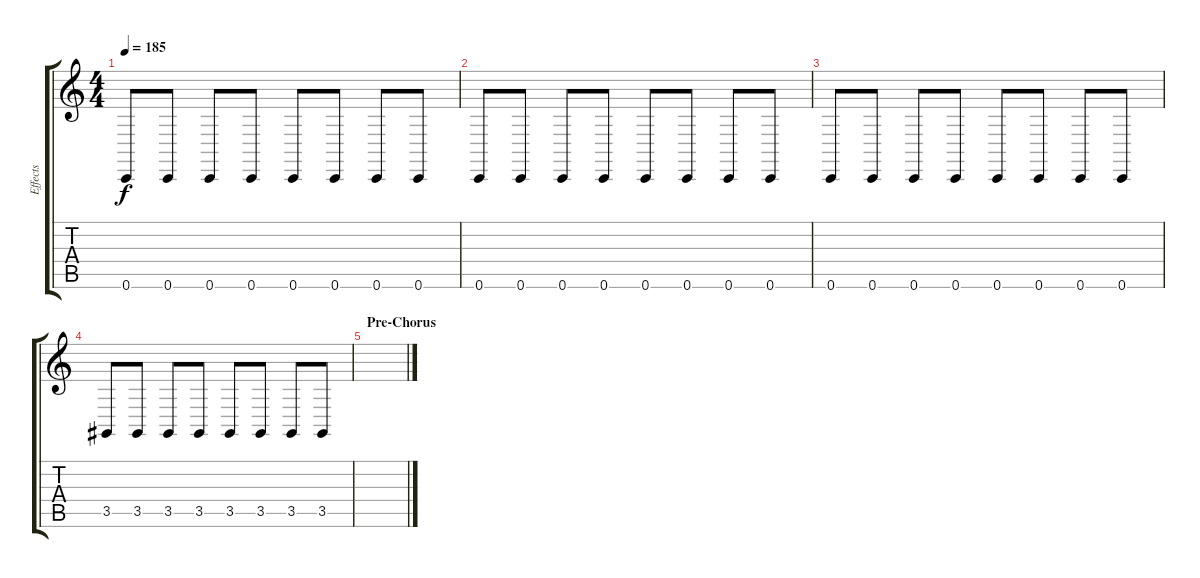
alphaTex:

\track ("Effects" "Effects") {instrument pad3polysynth}
\staff {score tabs}
\tuning (C4 G3 Eb3 Bb2 F2 C2) {hide}
\ts (4 4)
\tempo 185
\clef g2
\ks c
0.6.8{dy f} 0.6.8 0.6.8 0.6.8 0.6.8 0.6.8 0.6.8 0.6.8 |
0.6.8 0.6.8 0.6.8 0.6.8 0.6.8 0.6.8 0.6.8 0.6.8 |
0.6.8 0.6.8 0.6.8 0.6.8 0.6.8 0.6.8 0.6.8 0.6.8 |
3.5.8 3.5.8 3.5.8 3.5.8 3.5.8 3.5.8 3.5.8 3.5.8 |
\section ("" "Pre-Chorus")
